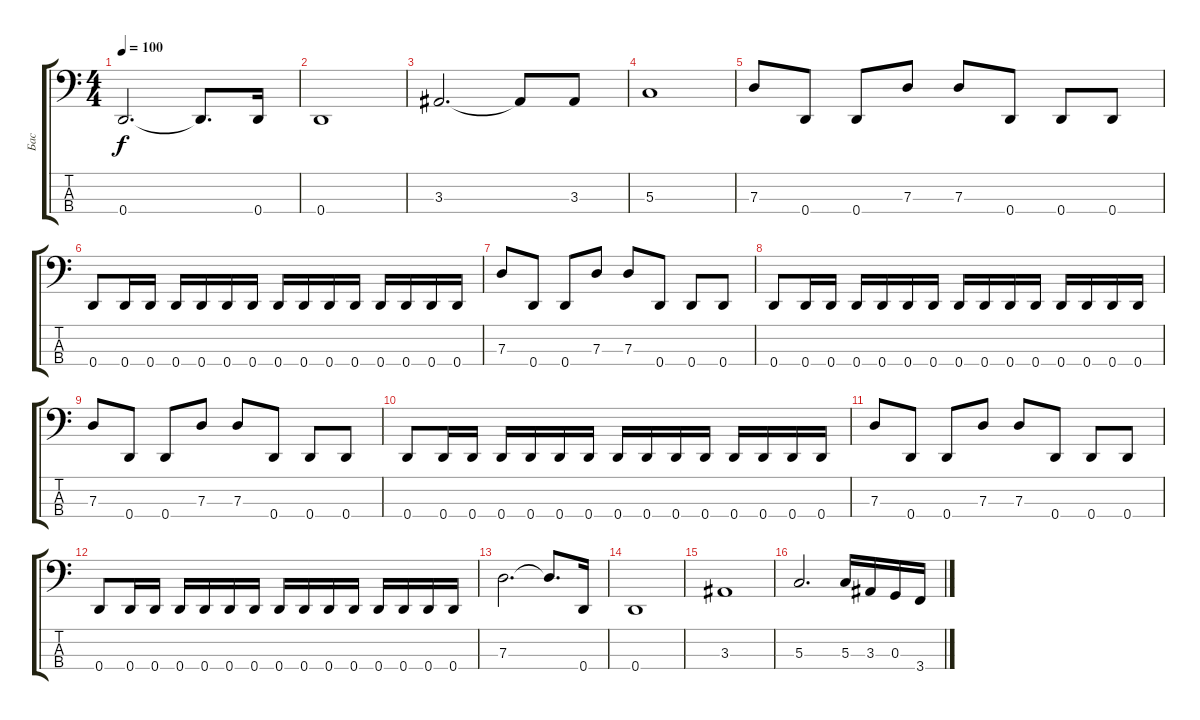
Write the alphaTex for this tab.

\track ("Бас" "Бас") {instrument electricbassfinger}
\staff {score tabs}
\tuning (F2 C2 G1 D1) {hide}
\ts (4 4)
\tempo 100
\clef f4
\ks c
0.4.2{d dy f} 0.4{t}.8{d} 0.4.16 |
0.4.1 |
3.3.2{d} 3.3{t}.8 3.3.8 |
5.3.1 |
7.3.8 0.4.8 0.4.8 7.3.8 7.3.8 0.4.8 0.4.8 0.4.8 |
0.4.8 0.4.16 0.4.16 0.4.16 0.4.16 0.4.16 0.4.16 0.4.16 0.4.16 0.4.16 0.4.16 0.4.16 0.4.16 0.4.16 0.4.16 |
7.3.8 0.4.8 0.4.8 7.3.8 7.3.8 0.4.8 0.4.8 0.4.8 |
0.4.8 0.4.16 0.4.16 0.4.16 0.4.16 0.4.16 0.4.16 0.4.16 0.4.16 0.4.16 0.4.16 0.4.16 0.4.16 0.4.16 0.4.16 |
7.3.8 0.4.8 0.4.8 7.3.8 7.3.8 0.4.8 0.4.8 0.4.8 |
0.4.8 0.4.16 0.4.16 0.4.16 0.4.16 0.4.16 0.4.16 0.4.16 0.4.16 0.4.16 0.4.16 0.4.16 0.4.16 0.4.16 0.4.16 |
7.3.8 0.4.8 0.4.8 7.3.8 7.3.8 0.4.8 0.4.8 0.4.8 |
0.4.8 0.4.16 0.4.16 0.4.16 0.4.16 0.4.16 0.4.16 0.4.16 0.4.16 0.4.16 0.4.16 0.4.16 0.4.16 0.4.16 0.4.16 |
7.3.2{d} 7.3{t}.8{d} 0.4.16 |
0.4.1 |
3.3.1 |
5.3.2{d} 5.3.16 3.3.16 0.3.16 3.4.16
